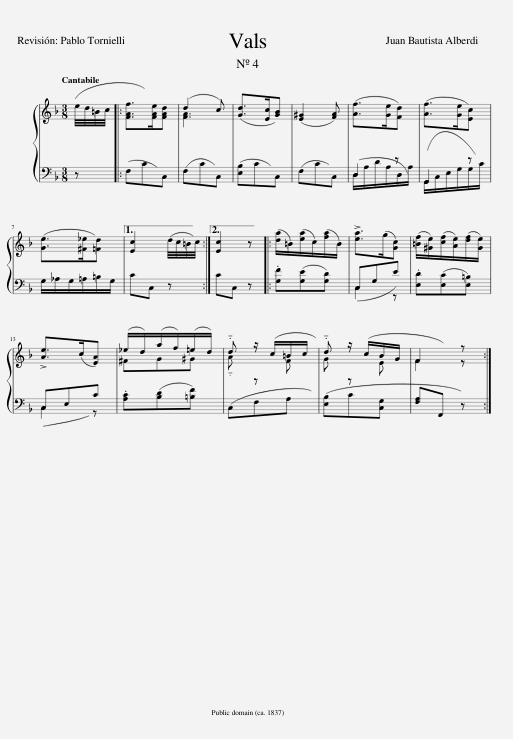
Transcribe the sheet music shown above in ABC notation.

X:1
%%score { ( 1 3 ) | ( 2 4 ) }
L:1/8
Q:1/4=60
M:3/8
I:linebreak $
K:F
V:1 treble
V:3 treble
V:2 bass
V:4 bass
V:1
 (e/4d/4)=B/4c/4 |: [FAf]>[FAe][FAd] | [FA]3 | ([Gd]>[Ec])[GB] | ([E^G]2 [FA]) | %5
 ([Af]>[Ge])[Fd] | ([Af]>[Ge])[Ec] |$ ([Ge]>[^F_e])[=Fd] |1 [Ec]2 (d/4c/4)=B/4c/4 :|2 [Ec]2 z |: %10
 ([da]/=B/)([ea]/c/)([fa]/B/) | !>![ea]>(g[Gc]) | ([=Bf]/[^Ge]/)([cf]/[Ae]/)([df]/[Ge]/) |$ !>![Ae]>(c[EA]) | (_e/d/)(a/f/)(=e/d/) | %15
 !tenuto!.d z/ (c/=B/)c/ | !tenuto!.d z/ (c/B/)G/ | F2 z :| %18
V:2
 z |: (F,C)C, | (F,C)C, | ([E,B,]C)C, | (F,C)C, | %5
 (D,2 z) | (G,,2 z) |$ G,/_A,/G,/=A,/=B,/G,/ |1 CC, z :|2 CC, z |: %10
 .[G,F]([G,E][G,D]) | (C,G,)E | .[E,D]([E,C][E,=B,]) |$ (C,E,)C | .[A,C]([B,D][=B,F]) | %15
 (C,F,)A, | ([E,B,]C)[C,G,] | [F,A,]F,, z :| %18
V:3
 x |: x3 | (d2 c) | x3 | x3 | %5
 x3 | x3 |$ x3 |1 x3 :|2 x3 |: %10
 x3 | x3 | x3 |$ x3 | ^FG^G | %15
 !tenuto!.A z F | G z E | F2 z :| %18
V:4
 x |: x3 | x3 | x3 | x3 | %5
 D,/A,/D/A,/D,/A,/ | G,,/C,/E,/G,/G,/C/ |$ x3 |1 x3 :|2 x3 |: %10
 x3 | C,2 z | x3 |$ C,2 z | x3 | %15
 x3 | x3 | x3 :| %18
